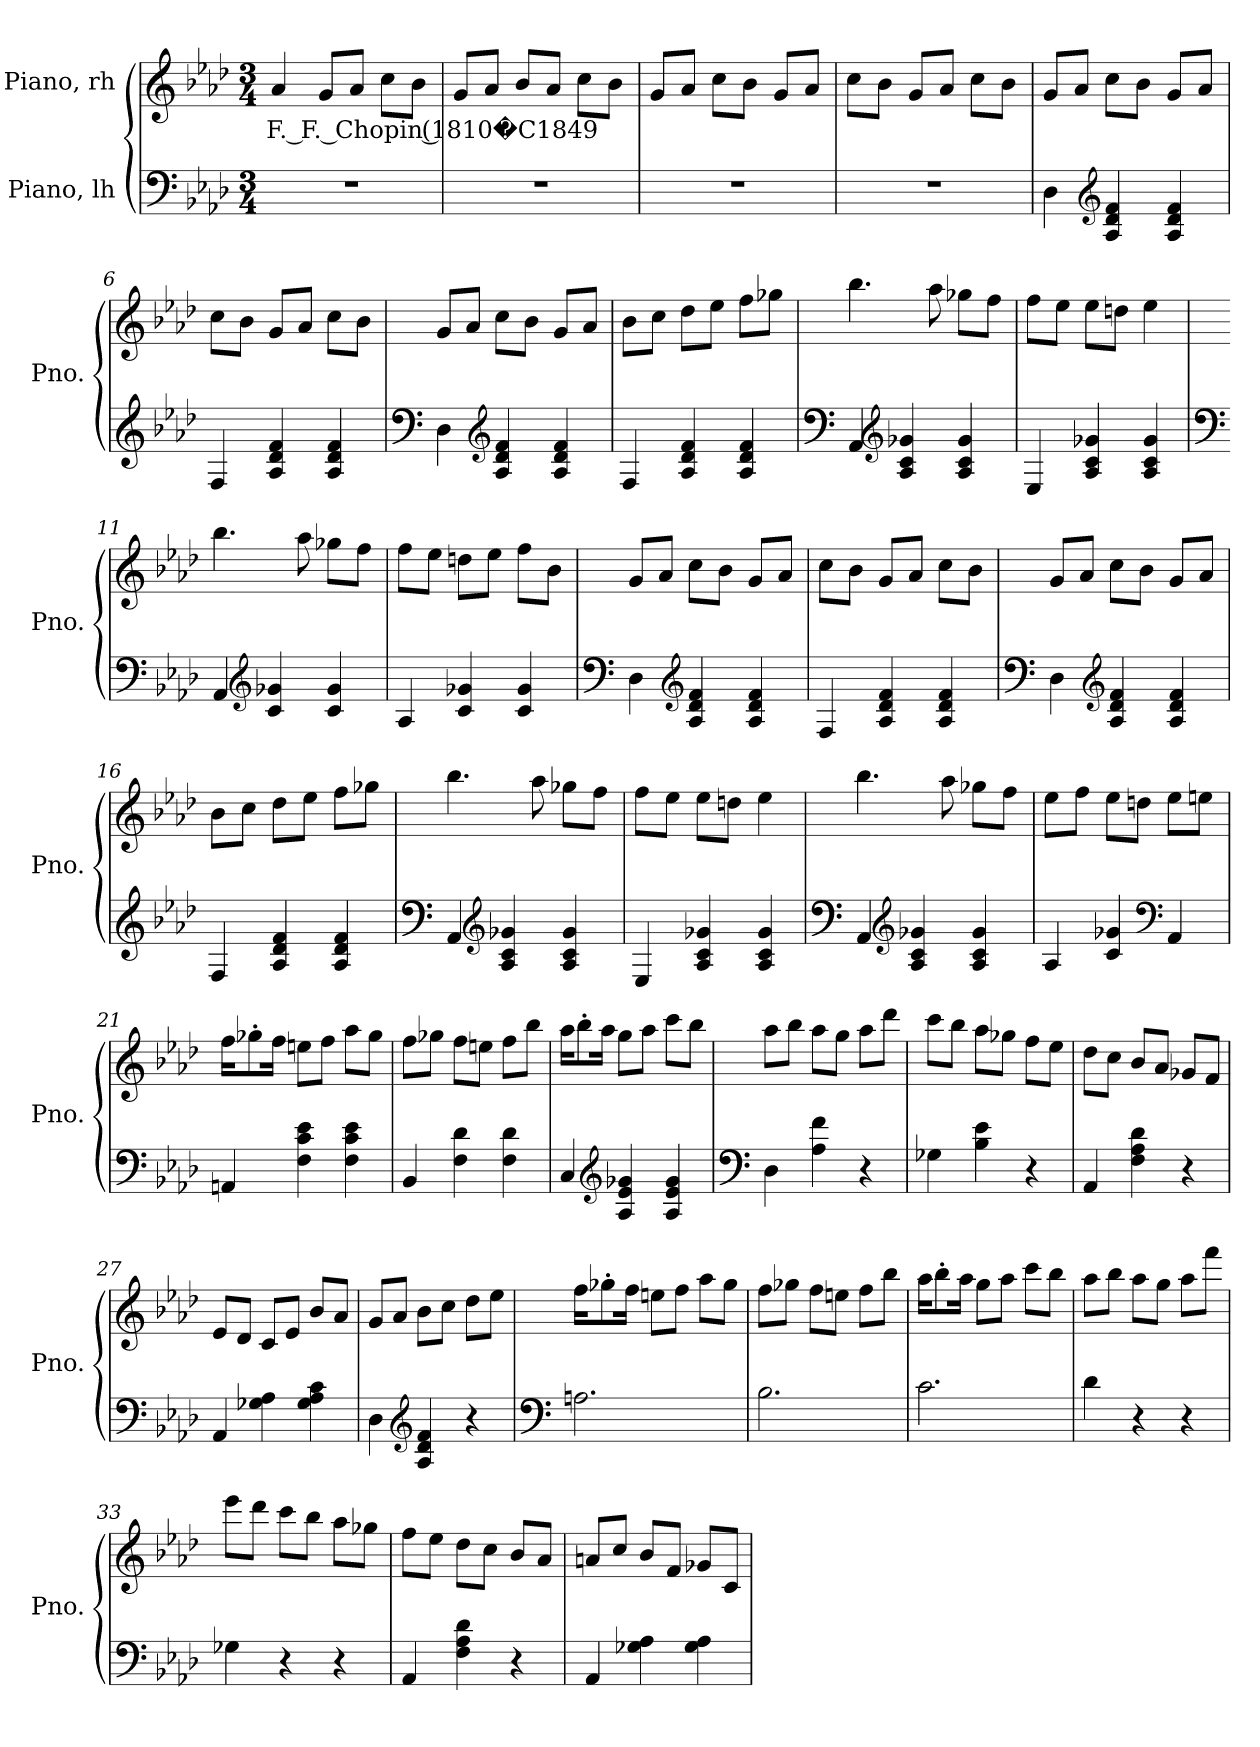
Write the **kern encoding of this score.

**kern	**kern	**text
*part2	*part1	*part1
*staff2	*staff1	*staff1
*I"Piano, lh	*I"Piano, rh	*
*I'Pno.	*I'Pno.	*
*clefF4	*clefG2	*
*k[b-e-a-d-]	*k[b-e-a-d-]	*
*M3/4	*M3/4	*
*MM280	*MM280	*
=1	=1	=1
!	!	!LO:LY:b
2.r	4a-/	F. F. Chopin (1810�C1849
.	8g/L	.
.	8a-/J	.
.	8cc\L	.
.	8b-\J	.
=2	=2	=2
2.r	8g/L	.
.	8a-/J	.
.	8b-/L	.
.	8a-/J	.
.	8cc\L	.
.	8b-\J	.
=3	=3	=3
2.r	8g/L	.
.	8a-/J	.
.	8cc\L	.
.	8b-\J	.
.	8g/L	.
.	8a-/J	.
=4	=4	=4
2.r	8cc\L	.
.	8b-\J	.
.	8g/L	.
.	8a-/J	.
.	8cc\L	.
.	8b-\J	.
!!LO:LB:g=z
=5	=5	=5
4D-\	8g/L	.
.	8a-/J	.
*clefG2	*	*
4A-/ 4d-/ 4f/	8cc\L	.
.	8b-\J	.
4A-/ 4d-/ 4f/	8g/L	.
.	8a-/J	.
=6	=6	=6
4F/	8cc\L	.
.	8b-\J	.
4A-/ 4d-/ 4f/	8g/L	.
.	8a-/J	.
4A-/ 4d-/ 4f/	8cc\L	.
.	8b-\J	.
=7	=7	=7
*clefF4	*	*
4D-\	8g/L	.
.	8a-/J	.
*clefG2	*	*
4A-/ 4d-/ 4f/	8cc\L	.
.	8b-\J	.
4A-/ 4d-/ 4f/	8g/L	.
.	8a-/J	.
=8	=8	=8
4F/	8b-\L	.
.	8cc\J	.
4A-/ 4d-/ 4f/	8dd-\L	.
.	8ee-\J	.
4A-/ 4d-/ 4f/	8ff\L	.
.	8gg-X\J	.
=9	=9	=9
*clefF4	*	*
4AA-/	4.bb-\	.
*clefG2	*	*
4A-/ 4c/ 4g-X/	.	.
.	8aa-\	.
4A-/ 4c/ 4g-/	8gg-X\L	.
.	8ff\J	.
!!LO:LB:g=z
=10	=10	=10
4E-/	8ff\L	.
.	8ee-\J	.
4A-/ 4c/ 4g-X/	8ee-\L	.
.	8ddn\J	.
4A-/ 4c/ 4g-/	4ee-\	.
=11	=11	=11
*clefF4	*	*
4AA-/	4.bb-\	.
*clefG2	*	*
4c/ 4g-X/	.	.
.	8aa-\	.
4c/ 4g-/	8gg-X\L	.
.	8ff\J	.
=12	=12	=12
4A-/	8ff\L	.
.	8ee-\J	.
4c/ 4g-X/	8ddn\L	.
.	8ee-\J	.
4c/ 4g-/	8ff\L	.
.	8b-\J	.
=13	=13	=13
*clefF4	*	*
4D-\	8g/L	.
.	8a-/J	.
*clefG2	*	*
4A-/ 4d-/ 4f/	8cc\L	.
.	8b-\J	.
4A-/ 4d-/ 4f/	8g/L	.
.	8a-/J	.
=14	=14	=14
4F/	8cc\L	.
.	8b-\J	.
4A-/ 4d-/ 4f/	8g/L	.
.	8a-/J	.
4A-/ 4d-/ 4f/	8cc\L	.
.	8b-\J	.
!!LO:LB:g=z
=15	=15	=15
*clefF4	*	*
4D-\	8g/L	.
.	8a-/J	.
*clefG2	*	*
4A-/ 4d-/ 4f/	8cc\L	.
.	8b-\J	.
4A-/ 4d-/ 4f/	8g/L	.
.	8a-/J	.
=16	=16	=16
4F/	8b-\L	.
.	8cc\J	.
4A-/ 4d-/ 4f/	8dd-\L	.
.	8ee-\J	.
4A-/ 4d-/ 4f/	8ff\L	.
.	8gg-X\J	.
=17	=17	=17
*clefF4	*	*
4AA-/	4.bb-\	.
*clefG2	*	*
4A-/ 4c/ 4g-X/	.	.
.	8aa-\	.
4A-/ 4c/ 4g-/	8gg-X\L	.
.	8ff\J	.
=18	=18	=18
4E-/	8ff\L	.
.	8ee-\J	.
4A-/ 4c/ 4g-X/	8ee-\L	.
.	8ddn\J	.
4A-/ 4c/ 4g-/	4ee-\	.
=19	=19	=19
*clefF4	*	*
4AA-/	4.bb-\	.
*clefG2	*	*
4A-/ 4c/ 4g-X/	.	.
.	8aa-\	.
4A-/ 4c/ 4g-/	8gg-X\L	.
.	8ff\J	.
!!LO:LB:g=z
=20	=20	=20
4A-/	8ee-\L	.
.	8ff\J	.
4c/ 4g-X/	8ee-\L	.
.	8ddn\J	.
*clefF4	*	*
4AA-/	8ee-\L	.
.	8een\J	.
=21	=21	=21
4AAn/	16ff\KL	.
.	8gg-X'\	.
.	16ff\Jk	.
4F\ 4c\ 4e-\	8een\L	.
.	8ff\J	.
4F\ 4c\ 4e-\	8aa-\L	.
.	8gg-\J	.
=22	=22	=22
4BB-/	8ff\L	.
.	8gg-X\J	.
4F\ 4d-\	8ff\L	.
.	8een\J	.
4F\ 4d-\	8ff\L	.
.	8bb-\J	.
=23	=23	=23
4C/	16aa-\KL	.
.	8bb-'\	.
.	16aa-\Jk	.
*clefG2	*	*
4A-/ 4e-/ 4g-X/	8gg\L	.
.	8aa-\J	.
4A-/ 4e-/ 4g-/	8ccc\L	.
.	8bb-\J	.
!!LO:LB:g=z
=24	=24	=24
*clefF4	*	*
4D-\	8aa-\L	.
.	8bb-\J	.
4A-\ 4f\	8aa-\L	.
.	8gg\J	.
4r	8aa-\L	.
.	8ddd-\J	.
=25	=25	=25
4G-X\	8ccc\L	.
.	8bb-\J	.
4B-\ 4e-\	8aa-\L	.
.	8gg-X\J	.
4r	8ff\L	.
.	8ee-\J	.
=26	=26	=26
4AA-/	8dd-\L	.
.	8cc\J	.
4F\ 4A-\ 4d-\	8b-/L	.
.	8a-/J	.
4r	8g-X/L	.
.	8f/J	.
=27	=27	=27
4AA-/	8e-/L	.
.	8d-/J	.
4G-X\ 4A-\	8c/L	.
.	8e-/J	.
4G-\ 4A-\ 4c\	8b-/L	.
.	8a-/J	.
=28	=28	=28
4D-\	8g/L	.
.	8a-/J	.
*clefG2	*	*
4A-/ 4d-/ 4f/	8b-\L	.
.	8cc\J	.
4r	8dd-\L	.
.	8ee-\J	.
!!LO:PB:g=z
=29	=29	=29
*clefF4	*	*
2.An\	16ff\KL	.
.	8gg-X'\	.
.	16ff\Jk	.
.	8een\L	.
.	8ff\J	.
.	8aa-\L	.
.	8gg-\J	.
=30	=30	=30
2.B-\	8ff\L	.
.	8gg-X\J	.
.	8ff\L	.
.	8een\J	.
.	8ff\L	.
.	8bb-\J	.
=31	=31	=31
2.c\	16aa-\KL	.
.	8bb-'\	.
.	16aa-\Jk	.
.	8gg\L	.
.	8aa-\J	.
.	8ccc\L	.
.	8bb-\J	.
=32	=32	=32
4d-\	8aa-\L	.
.	8bb-\J	.
4r	8aa-\L	.
.	8gg\J	.
4r	8aa-\L	.
.	8fff\J	.
!!LO:LB:g=z
=33	=33	=33
4G-X\	8eee-\L	.
.	8ddd-\J	.
4r	8ccc\L	.
.	8bb-\J	.
4r	8aa-\L	.
.	8gg-X\J	.
=34	=34	=34
4AA-/	8ff\L	.
.	8ee-\J	.
4F\ 4A-\ 4d-\	8dd-\L	.
.	8cc\J	.
4r	8b-/L	.
.	8a-/J	.
=35	=35	=35
4AA-/	8an/L	.
.	8cc/J	.
4G-X\ 4A-\	8b-/L	.
.	8f/J	.
4G-\ 4A-\	8g-X/L	.
.	8c/J	.
=	=	=
*-	*-	*-
